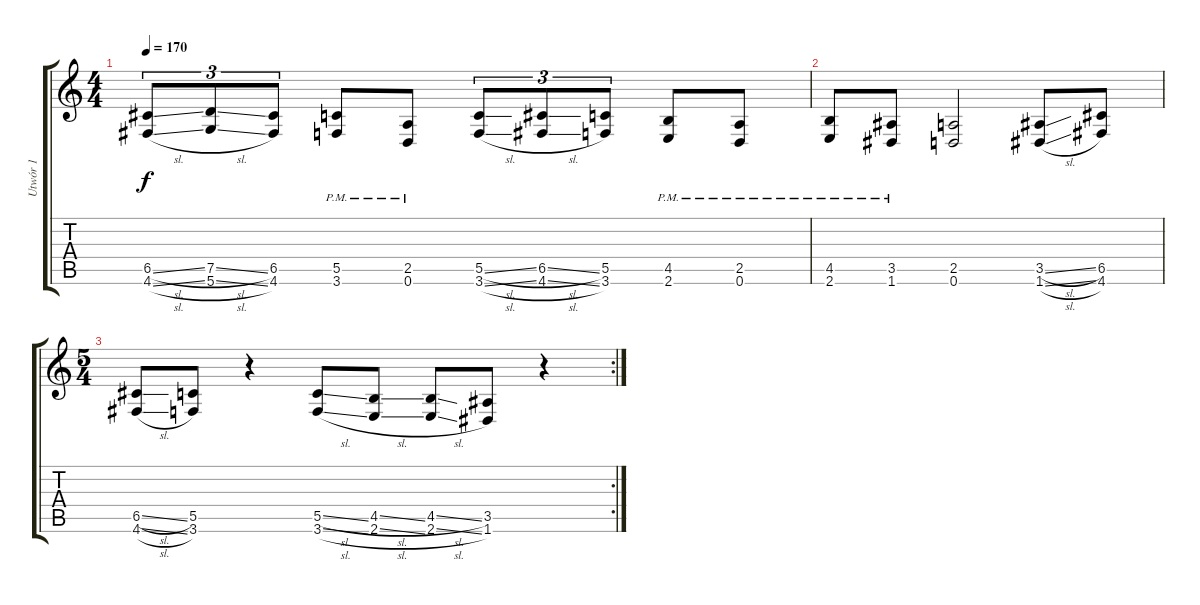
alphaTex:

\track ("Utwór 1" "Utwór 1") {instrument distortionguitar}
\staff {score tabs}
\tuning (D4 A3 F3 C3 G2 D2) {hide}
\ts (4 4)
\tempo 170
\clef g2
\ks c
(6.5{sl} 4.6{sl}).8{tu (3 2) dy f} (7.5{sl} 5.6{sl}).8{tu (3 2)} (6.5 4.6).8{tu (3 2)} (5.5{pm} 3.6{pm}).8 (2.5{pm} 0.6{pm}).8 (5.5{sl} 3.6{sl}).8{tu (3 2)} (6.5{sl} 4.6{sl}).8{tu (3 2)} (5.5 3.6).8{tu (3 2)} (4.5{pm} 2.6{pm}).8 (2.5{pm} 0.6{pm}).8 |
(4.5{pm} 2.6{pm}).8 (3.5{pm} 1.6{pm}).8 (2.5 0.6).2 (3.5{sl} 1.6{sl}).8 (6.5 4.6).8 |
\rc 2
\ts (5 4)
(6.5{sl} 4.6{sl}).8 (5.5 3.6).8 r.4 (5.5{sl} 3.6{sl}).8 (4.5{sl} 2.6{sl}).8 (4.5{sl} 2.6{sl}).8 (3.5 1.6).8 r.4
